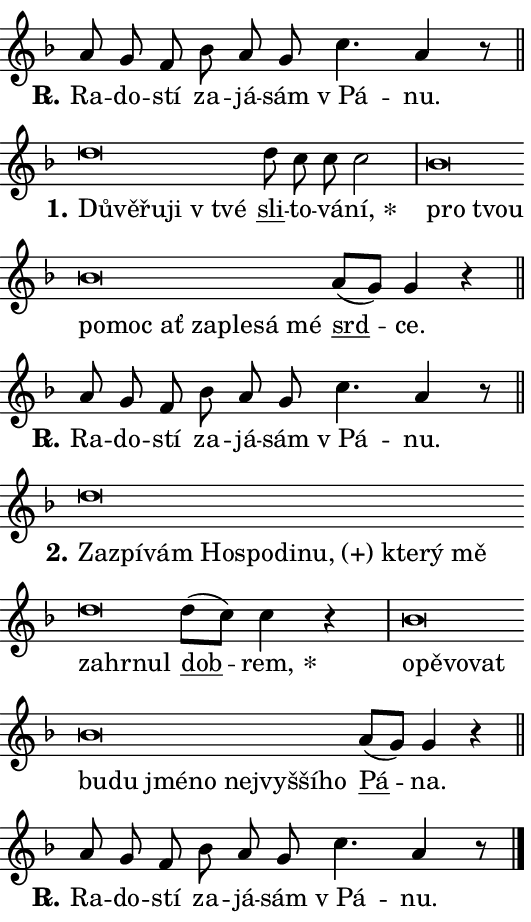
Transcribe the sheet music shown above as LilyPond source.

\version "2.24.0"
\header { tagline = "" }
\paper {
  indent = 0\cm
  top-margin = 0\cm
  right-margin = 0.13\cm % to fit lyric hyphens
  bottom-margin = 0\cm
  left-margin = 0\cm
  paper-width = 9\cm
  page-breaking = #ly:one-page-breaking
  system-system-spacing.basic-distance = #11
  score-system-spacing.basic-distance = #11
  ragged-last = ##f
}


%% Author: Thomas Morley
%% https://lists.gnu.org/archive/html/lilypond-user/2020-05/msg00002.html
#(define (line-position grob)
"Returns position of @var[grob} in current system:
   @code{'start}, if at first time-step
   @code{'end}, if at last time-step
   @code{'middle} otherwise
"
  (let* ((col (ly:item-get-column grob))
         (ln (ly:grob-object col 'left-neighbor))
         (rn (ly:grob-object col 'right-neighbor))
         (col-to-check-left (if (ly:grob? ln) ln col))
         (col-to-check-right (if (ly:grob? rn) rn col))
         (break-dir-left
           (and
             (ly:grob-property col-to-check-left 'non-musical #f)
             (ly:item-break-dir col-to-check-left)))
         (break-dir-right
           (and
             (ly:grob-property col-to-check-right 'non-musical #f)
             (ly:item-break-dir col-to-check-right))))
        (cond ((eqv? 1 break-dir-left) 'start)
              ((eqv? -1 break-dir-right) 'end)
              (else 'middle))))

#(define (tranparent-at-line-position vctor)
  (lambda (grob)
  "Relying on @code{line-position} select the relevant enry from @var{vctor}.
Used to determine transparency,"
    (case (line-position grob)
      ((end) (not (vector-ref vctor 0)))
      ((middle) (not (vector-ref vctor 1)))
      ((start) (not (vector-ref vctor 2))))))

noteHeadBreakVisibility =
#(define-music-function (break-visibility)(vector?)
"Makes @code{NoteHead}s transparent relying on @var{break-visibility}"
#{
  \override NoteHead.transparent =
    #(tranparent-at-line-position break-visibility)
#})

#(define delete-ledgers-for-transparent-note-heads
  (lambda (grob)
    "Reads whether a @code{NoteHead} is transparent.
If so this @code{NoteHead} is removed from @code{'note-heads} from
@var{grob}, which is supposed to be @code{LedgerLineSpanner}.
As a result ledgers are not printed for this @code{NoteHead}"
    (let* ((nhds-array (ly:grob-object grob 'note-heads))
           (nhds-list
             (if (ly:grob-array? nhds-array)
                 (ly:grob-array->list nhds-array)
                 '()))
           ;; Relies on the transparent-property being done before
           ;; Staff.LedgerLineSpanner.after-line-breaking is executed.
           ;; This is fragile ...
           (to-keep
             (remove
               (lambda (nhd)
                 (ly:grob-property nhd 'transparent #f))
               nhds-list)))
      ;; TODO find a better method to iterate over grob-arrays, similiar
      ;; to filter/remove etc for lists
      ;; For now rebuilt from scratch
      (set! (ly:grob-object grob 'note-heads)  '())
      (for-each
        (lambda (nhd)
          (ly:pointer-group-interface::add-grob grob 'note-heads nhd))
        to-keep))))

squashNotes = {
  \override NoteHead.X-extent = #'(-0.2 . 0.2)
  \override NoteHead.Y-extent = #'(-0.75 . 0)
  \override NoteHead.stencil =
    #(lambda (grob)
       (let ((pos (ly:grob-property grob 'staff-position)))
         (begin
           (if (< pos -7) (display "ERROR: Lower brevis then expected\n") (display ""))
           (if (<= pos -6) ly:text-interface::print ly:note-head::print))))
}
unSquashNotes = {
  \revert NoteHead.X-extent
  \revert NoteHead.Y-extent
  \revert NoteHead.stencil
}

hideNotes = \noteHeadBreakVisibility #begin-of-line-visible
unHideNotes = \noteHeadBreakVisibility #all-visible

% work-around for resetting accidentals
% https://lilypond.org/doc/v2.23/Documentation/notation/displaying-rhythms#unmetered-music
cadenzaMeasure = {
  \cadenzaOff
  \partial 1024 s1024
  \cadenzaOn
}

#(define-markup-command (accent layout props text) (markup?)
  "Underline accented syllable"
  (interpret-markup layout props
    #{\markup \override #'(offset . 4.3) \underline { #text }#}))

responsum = \markup \concat {
  "R" \hspace #-1.05 \path #0.1 #'((moveto 0 0.07) (lineto 0.9 0.8)) \hspace #0.05 "."
}

spaceSize = #0.6828661417322834 % exact space size for TeX Gyre Schola

\layout {
  \context {
    \Staff
    \remove "Time_signature_engraver"
    \override LedgerLineSpanner.after-line-breaking = #delete-ledgers-for-transparent-note-heads
  }
  \context {
    \Lyrics {
      \override LyricSpace.minimum-distance = \spaceSize
      \override LyricText.font-name = #"TeX Gyre Schola"
      \override LyricText.font-size = 1
      \override StanzaNumber.font-name = #"TeX Gyre Schola Bold"
      \override StanzaNumber.font-size = 1
    }
  }
  \context {
    \Score 
    \override NoteHead.text =
      #(lambda (grob) 
        (let ((pos (ly:grob-property grob 'staff-position)))
          #{\markup {
            \combine
              \halign #-0.55 \raise #(if (= pos -6) 0 0.5) \override #'(thickness . 2) \draw-line #'(3.2 . 0)
              \musicglyph "noteheads.sM1"
          }#}))
  }
}

% magnetic-lyrics.ily
%
%   written by
%     Jean Abou Samra <jean@abou-samra.fr>
%     Werner Lemberg <wl@gnu.org>
%
%   adapted by
%     Jiri Hon <jiri.hon@gmail.com>
%
% Version 2022-Apr-15

% https://www.mail-archive.com/lilypond-user@gnu.org/msg149350.html

#(define (Left_hyphen_pointer_engraver context)
   "Collect syllable-hyphen-syllable occurrences in lyrics and store
them in properties.  This engraver only looks to the left.  For
example, if the lyrics input is @code{foo -- bar}, it does the
following.

@itemize @bullet
@item
Set the @code{text} property of the @code{LyricHyphen} grob between
@q{foo} and @q{bar} to @code{foo}.

@item
Set the @code{left-hyphen} property of the @code{LyricText} grob with
text @q{foo} to the @code{LyricHyphen} grob between @q{foo} and
@q{bar}.
@end itemize

Use this auxiliary engraver in combination with the
@code{lyric-@/text::@/apply-@/magnetic-@/offset!} hook."
   (let ((hyphen #f)
         (text #f))
     (make-engraver
      (acknowledgers
       ((lyric-syllable-interface engraver grob source-engraver)
        (set! text grob)))
      (end-acknowledgers
       ((lyric-hyphen-interface engraver grob source-engraver)
        ;(when (not (grob::has-interface grob 'lyric-space-interface))
          (set! hyphen grob)));)
      ((stop-translation-timestep engraver)
       (when (and text hyphen)
         (ly:grob-set-object! text 'left-hyphen hyphen))
       (set! text #f)
       (set! hyphen #f)))))

#(define (lyric-text::apply-magnetic-offset! grob)
   "If the space between two syllables is less than the value in
property @code{LyricText@/.details@/.squash-threshold}, move the right
syllable to the left so that it gets concatenated with the left
syllable.

Use this function as a hook for
@code{LyricText@/.after-@/line-@/breaking} if the
@code{Left_@/hyphen_@/pointer_@/engraver} is active."
   (let ((hyphen (ly:grob-object grob 'left-hyphen #f)))
     (when hyphen
       (let ((left-text (ly:spanner-bound hyphen LEFT)))
         (when (grob::has-interface left-text 'lyric-syllable-interface)
           (let* ((common (ly:grob-common-refpoint grob left-text X))
                  (this-x-ext (ly:grob-extent grob common X))
                  (left-x-ext
                   (begin
                     ;; Trigger magnetism for left-text.
                     (ly:grob-property left-text 'after-line-breaking)
                     (ly:grob-extent left-text common X)))
                  ;; `delta` is the gap width between two syllables.
                  (delta (- (interval-start this-x-ext)
                            (interval-end left-x-ext)))
                  (details (ly:grob-property grob 'details))
                  (threshold (assoc-get 'squash-threshold details 0.2)))
             (when (< delta threshold)
               (let* (;; We have to manipulate the input text so that
                      ;; ligatures crossing syllable boundaries are not
                      ;; disabled.  For languages based on the Latin
                      ;; script this is essentially a beautification.
                      ;; However, for non-Western scripts it can be a
                      ;; necessity.
                      (lt (ly:grob-property left-text 'text))
                      (rt (ly:grob-property grob 'text))
                      (is-space (grob::has-interface hyphen 'lyric-space-interface))
                      (space (if is-space " " ""))
                      (extra-delta (if is-space spaceSize 0))
                      ;; Append new syllable.
                      (ltrt-space (if (and (string? lt) (string? rt))
                                (string-append lt space rt)
                                (make-concat-markup (list lt space rt))))
                      ;; Right-align `ltrt` to the right side.
                      (ltrt-space-markup (grob-interpret-markup
                               grob
                               (make-translate-markup
                                (cons (interval-length this-x-ext) 0)
                                (make-right-align-markup ltrt-space)))))
                 (begin
                   ;; Don't print `left-text`.
                   (ly:grob-set-property! left-text 'stencil #f)
                   ;; Set text and stencil (which holds all collected
                   ;; syllables so far) and shift it to the left.
                   (ly:grob-set-property! grob 'text ltrt-space)
                   (ly:grob-set-property! grob 'stencil ltrt-space-markup)
                   (ly:grob-translate-axis! grob (- (- delta extra-delta)) X))))))))))


#(define (lyric-hyphen::displace-bounds-first grob)
   ;; Make very sure this callback isn't triggered too early.
   (let ((left (ly:spanner-bound grob LEFT))
         (right (ly:spanner-bound grob RIGHT)))
     (ly:grob-property left 'after-line-breaking)
     (ly:grob-property right 'after-line-breaking)
     (ly:lyric-hyphen::print grob)))

squashThreshold = #0.4

\layout {
  \context {
    \Lyrics
    \consists #Left_hyphen_pointer_engraver
    \override LyricText.after-line-breaking =
      #lyric-text::apply-magnetic-offset!
    \override LyricHyphen.stencil = #lyric-hyphen::displace-bounds-first
    \override LyricText.details.squash-threshold = \squashThreshold
    \override LyricHyphen.minimum-distance = 0
    \override LyricHyphen.minimum-length = \squashThreshold
  }
}

squashText = \override LyricText.details.squash-threshold = 9999
unSquashText = \override LyricText.details.squash-threshold = \squashThreshold

leftText = \override LyricText.self-alignment-X = #LEFT
unLeftText = \revert LyricText.self-alignment-X

starOffset = #(lambda (grob) 
                (let ((x_offset (ly:self-alignment-interface::aligned-on-x-parent grob)))
                  (if (= x_offset 0) 0 (+ x_offset 1.2))))

star = #(define-music-function (syllable)(string?)
"Append star separator at the end of a syllable"
#{
  \once \override LyricText.X-offset = #starOffset
  \lyricmode { \markup {
    #syllable
    \override #'((font-name . "TeX Gyre Schola Bold")) \hspace #0.2 \lower #0.65 \larger "*"
  } }
#})

starAccent = #(define-music-function (syllable)(string?)
"Append star separator at the end of a syllable and make accent"
#{
  \once \override LyricText.X-offset = #starOffset
  \lyricmode { \markup {
    \accent #syllable
    \override #'((font-name . "TeX Gyre Schola Bold")) \hspace #0.2 \lower #0.65 \larger "*"
  } }
#})

breath = #(define-music-function (syllable)(string?)
"Append breathing indicator at the end of a syllable"
#{
  \lyricmode { \markup { #syllable "+" } }
#})

optionalBreath = #(define-music-function (syllable)(string?)
"Append optional breathing indicator at the end of a syllable"
#{
  \lyricmode { \markup { #syllable "(+)" } }
#})


\score {
    <<
        \new Voice = "melody" { \cadenzaOn \key f \major \relative { a'8 g f bes a g \bar "" c4. a4 r8 \cadenzaMeasure \bar "||" \break } }
        \new Lyrics \lyricsto "melody" { \lyricmode { \set stanza = \responsum
Ra -- do -- stí za -- já -- sám "v Pá" -- nu. } }
    >>
    \layout {}
}

\score {
    <<
        \new Voice = "melody" { \cadenzaOn \key f \major \relative { \squashNotes d''\breve*1/16 \hideNotes \breve*1/16 \bar "" \breve*1/16 \bar "" \breve*1/16 \breve*1/16 \bar "" \unHideNotes \unSquashNotes \bar "" d8 c c c2 \cadenzaMeasure \bar "|" \squashNotes bes\breve*1/16 \hideNotes \breve*1/16 \bar "" \breve*1/16 \bar "" \breve*1/16 \bar "" \breve*1/16 \bar "" \breve*1/16 \bar "" \breve*1/16 \bar "" \breve*1/16 \breve*1/16 \bar "" \unHideNotes \unSquashNotes \bar "" a8[( g)] g4 r \cadenzaMeasure \bar "||" \break } }
        \new Lyrics \lyricsto "melody" { \lyricmode { \set stanza = "1."
\leftText Dů -- \squashText vě -- řu -- ji "v tvé" \unLeftText \unSquashText \markup \accent sli -- to -- vá -- \star ní, \leftText pro \squashText tvou po -- moc ať za -- ple -- sá mé \unLeftText \unSquashText \markup \accent srd -- ce. } }
    >>
    \layout {}
}

\score {
    <<
        \new Voice = "melody" { \cadenzaOn \key f \major \relative { a'8 g f bes a g \bar "" c4. a4 r8 \cadenzaMeasure \bar "||" \break } }
        \new Lyrics \lyricsto "melody" { \lyricmode { \set stanza = \responsum
Ra -- do -- stí za -- já -- sám "v Pá" -- nu. } }
    >>
    \layout {}
}

\score {
    <<
        \new Voice = "melody" { \cadenzaOn \key f \major \relative { \squashNotes d''\breve*1/16 \hideNotes \breve*1/16 \bar "" \breve*1/16 \bar "" \breve*1/16 \bar "" \breve*1/16 \bar "" \breve*1/16 \bar "" \breve*1/16 \bar "" \breve*1/16 \bar "" \breve*1/16 \bar "" \breve*1/16 \bar "" \breve*1/16 \bar "" \breve*1/16 \breve*1/16 \bar "" \unHideNotes \unSquashNotes \bar "" d8[( c)] c4 r \cadenzaMeasure \bar "|" \squashNotes bes\breve*1/16 \hideNotes \breve*1/16 \bar "" \breve*1/16 \bar "" \breve*1/16 \bar "" \breve*1/16 \bar "" \breve*1/16 \bar "" \breve*1/16 \bar "" \breve*1/16 \bar "" \breve*1/16 \bar "" \breve*1/16 \bar "" \breve*1/16 \breve*1/16 \bar "" \unHideNotes \unSquashNotes \bar "" a8[( g)] g4 r \cadenzaMeasure \bar "||" \break } }
        \new Lyrics \lyricsto "melody" { \lyricmode { \set stanza = "2."
\leftText Za -- \squashText zpí -- vám Ho -- spo -- di -- \optionalBreath nu, kte -- rý mě za -- hr -- nul \unLeftText \unSquashText \markup \accent dob -- \star rem, \leftText o -- \squashText pě -- vo -- vat bu -- du jmé -- no nej -- vyš -- ší -- ho \unLeftText \unSquashText \markup \accent Pá -- na. } }
    >>
    \layout {}
}

\score {
    <<
        \new Voice = "melody" { \cadenzaOn \key f \major \relative { a'8 g f bes a g \bar "" c4. a4 r8 \cadenzaMeasure \bar "||" \break } \bar "|." }
        \new Lyrics \lyricsto "melody" { \lyricmode { \set stanza = \responsum
Ra -- do -- stí za -- já -- sám "v Pá" -- nu. } }
    >>
    \layout {}
}
